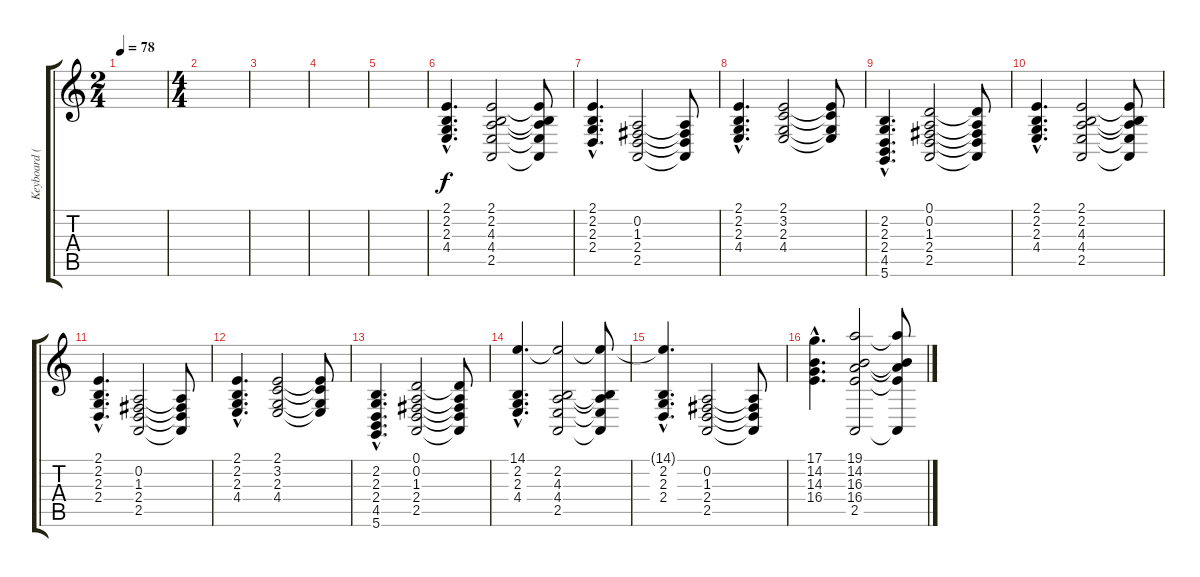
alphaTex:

\track ("Keyboard (synth violin, cello, etc...)" "Keyboard (") {instrument stringensemble1}
\staff {score tabs}
\tuning (D4 A3 F3 C3 G2 D2) {hide}
\ts (2 4)
\tempo 78
\clef g2
\ks c
|
\ts (4 4)
|
|
|
|
(2.1{hac} 2.2{hac} 2.3{hac} 4.4{hac}).4{d} (2.1 2.2 4.3 4.4 2.5).2 (2.1{t} 2.2{t} 4.3{t} 4.4{t} 2.5{t}).8 |
(2.1{hac} 2.2{hac} 2.3{hac} 2.4{hac}).4{d} (0.2 1.3 2.4 2.5).2 (0.2{t} 1.3{t} 2.4{t} 2.5{t}).8 |
(2.1{hac} 2.2{hac} 2.3{hac} 4.4{hac}).4{d} (2.1 3.2 2.3 4.4).2 (2.1{t} 3.2{t} 2.3{t} 4.4{t}).8 |
(2.2{hac} 2.3{hac} 2.4{hac} 4.5{hac} 5.6{hac}).4{d} (0.1 0.2 1.3 2.4 2.5).2 (0.1{t} 0.2{t} 1.3{t} 2.4{t} 2.5{t}).8 |
(2.1{hac} 2.2{hac} 2.3{hac} 4.4{hac}).4{d} (2.1 2.2 4.3 4.4 2.5).2 (2.1{t} 2.2{t} 4.3{t} 4.4{t} 2.5{t}).8 |
(2.1{hac} 2.2{hac} 2.3{hac} 2.4{hac}).4{d} (0.2 1.3 2.4 2.5).2 (0.2{t} 1.3{t} 2.4{t} 2.5{t}).8 |
(2.1{hac} 2.2{hac} 2.3{hac} 4.4{hac}).4{d} (2.1 3.2 2.3 4.4).2 (2.1{t} 3.2{t} 2.3{t} 4.4{t}).8 |
(2.2{hac} 2.3{hac} 2.4{hac} 4.5{hac} 5.6{hac}).4{d} (0.1 0.2 1.3 2.4 2.5).2 (0.1{t} 0.2{t} 1.3{t} 2.4{t} 2.5{t}).8 |
(14.1{hac} 2.2{hac} 2.3{hac} 4.4{hac}).4{d} (14.1{t} 2.2 4.3 4.4 2.5).2 (14.1{t} 2.2{t} 4.3{t} 4.4{t} 2.5{t}).8 |
(14.1{hac t} 2.2{hac} 2.3{hac} 2.4{hac}).4{d} (0.2 1.3 2.4 2.5).2 (0.2{t} 1.3{t} 2.4{t} 2.5{t}).8 |
(17.1{hac} 14.2{hac} 14.3{hac} 16.4{hac}).4{d} (19.1 14.2 16.3 16.4 2.5).2 (19.1{t} 14.2{t} 16.3{t} 16.4{t} 2.5{t}).8
